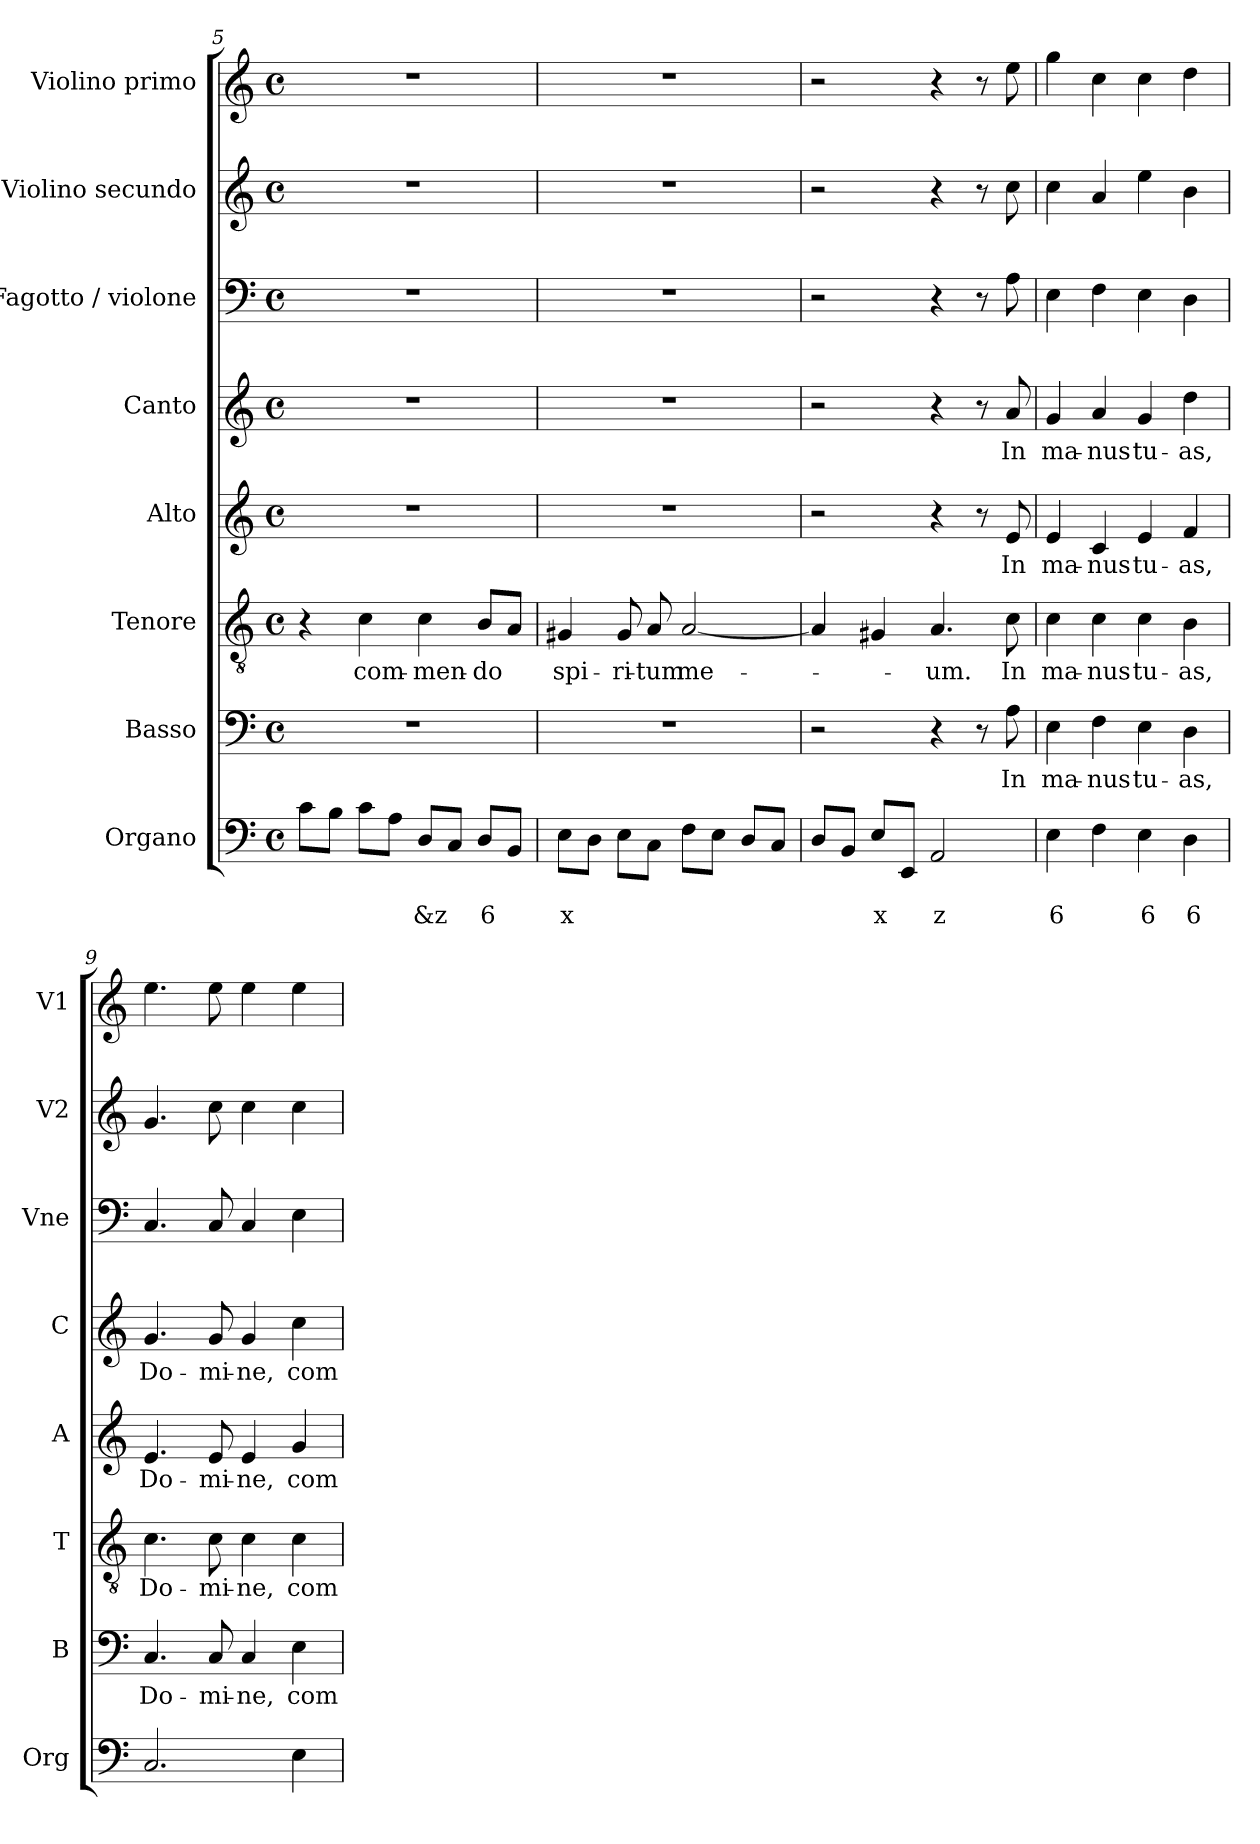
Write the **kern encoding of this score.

**kern	**text	**text	**kern	**text	**kern	**text	**kern	**text	**kern	**text	**kern	**kern	**kern
*part8	*part8	*part8	*part7	*part7	*part6	*part6	*part5	*part5	*part4	*part4	*part3	*part2	*part1
*staff8	*staff8	*staff8	*staff7	*staff7	*staff6	*staff6	*staff5	*staff5	*staff4	*staff4	*staff3	*staff2	*staff1
*I"Organo	*	*	*I"Basso	*	*I"Tenore	*	*I"Alto	*	*I"Canto	*	*I"Fagotto / violone	*I"Violino secundo	*I"Violino primo
*I'Org	*	*	*I'B	*	*I'T	*	*I'A	*	*I'C	*	*I'Vne	*I'V2	*I'V1
*clefF4	*	*	*clefF4	*	*clefGv2	*	*clefG2	*	*clefG2	*	*clefF4	*clefG2	*clefG2
*k[]	*	*	*k[]	*	*k[]	*	*k[]	*	*k[]	*	*k[]	*k[]	*k[]
*C:	*	*	*C:	*	*C:	*	*C:	*	*C:	*	*C:	*C:	*C:
*M4/4	*	*	*M4/4	*	*M4/4	*	*M4/4	*	*M4/4	*	*M4/4	*M4/4	*M4/4
*met(c)	*	*	*met(c)	*	*met(c)	*	*met(c)	*	*met(c)	*	*met(c)	*met(c)	*met(c)
=5	=5	=5	=5	=5	=5	=5	=5	=5	=5	=5	=5	=5	=5
8c\L	.	.	1r	.	4r	.	1r	.	1r	.	1r	1r	1r
8B\J	.	.	.	.	.	.	.	.	.	.	.	.	.
!	!	!	!	!	!	!LO:LY:b	!	!	!	!	!	!	!
8c\L	.	.	.	.	4c\	com-	.	.	.	.	.	.	.
8A\J	.	.	.	.	.	.	.	.	.	.	.	.	.
!	!	!LO:LY:b	!	!	!	!LO:LY:b	!	!	!	!	!	!	!
8D/L	.	&z	.	.	4c\	-men-	.	.	.	.	.	.	.
8C/J	.	.	.	.	.	.	.	.	.	.	.	.	.
!	!	!LO:LY:b	!	!	!	!LO:LY:b	!	!	!	!	!	!	!
8D/L	.	6	.	.	8B/L	-do	.	.	.	.	.	.	.
8BB/J	.	.	.	.	8A/J	.	.	.	.	.	.	.	.
=6	=6	=6	=6	=6	=6	=6	=6	=6	=6	=6	=6	=6	=6
!	!	!LO:LY:b	!	!	!	!LO:LY:b	!	!	!	!	!	!	!
8E\L	.	x	1r	.	4G#X/	spi-	1r	.	1r	.	1r	1r	1r
8D\J	.	.	.	.	.	.	.	.	.	.	.	.	.
!	!	!	!	!	!	!LO:LY:b	!	!	!	!	!	!	!
8E\L	.	.	.	.	8G#/	-ri-	.	.	.	.	.	.	.
!	!	!	!	!	!	!LO:LY:b	!	!	!	!	!	!	!
8C\J	.	.	.	.	8A/	-tum	.	.	.	.	.	.	.
!	!	!	!	!	!	!LO:LY:b	!	!	!	!	!	!	!
8F\L	.	.	.	.	[2A/	me-	.	.	.	.	.	.	.
8E\J	.	.	.	.	.	.	.	.	.	.	.	.	.
8D/L	.	.	.	.	.	.	.	.	.	.	.	.	.
8C/J	.	.	.	.	.	.	.	.	.	.	.	.	.
!!LO:PB:g=z
=7	=7	=7	=7	=7	=7	=7	=7	=7	=7	=7	=7	=7	=7
8D/L	.	.	2r	.	4A/]	.	2r	.	2r	.	2r	2r	2r
8BB/J	.	.	.	.	.	.	.	.	.	.	.	.	.
!	!	!LO:LY:b	!	!	!	!	!	!	!	!	!	!	!
8E/L	.	x	.	.	4G#X/	.	.	.	.	.	.	.	.
8EE/J	.	.	.	.	.	.	.	.	.	.	.	.	.
!	!	!LO:LY:b	!	!	!	!LO:LY:b	!	!	!	!	!	!	!
2AA/	.	z	4r	.	4.A/	-um.	4r	.	4r	.	4r	4r	4r
.	.	.	8r	.	.	.	8r	.	8r	.	8r	8r	8r
!	!	!	!	!LO:LY:b	!	!LO:LY:b	!	!LO:LY:b	!	!LO:LY:b	!	!	!
.	.	.	8A\	In	8c\	In	8e/	In	8a/	In	8A\	8cc\	8ee\
=8	=8	=8	=8	=8	=8	=8	=8	=8	=8	=8	=8	=8	=8
!	!	!LO:LY:b	!	!LO:LY:b	!	!LO:LY:b	!	!LO:LY:b	!	!LO:LY:b	!	!	!
4E\	.	6	4E\	ma-	4c\	ma-	4e/	ma-	4g/	ma-	4E\	4cc\	4gg\
!	!	!	!	!LO:LY:b	!	!LO:LY:b	!	!LO:LY:b	!	!LO:LY:b	!	!	!
4F\	.	.	4F\	-nus	4c\	-nus	4c/	-nus	4a/	-nus	4F\	4a/	4cc\
!	!	!LO:LY:b	!	!LO:LY:b	!	!LO:LY:b	!	!LO:LY:b	!	!LO:LY:b	!	!	!
4E\	.	6	4E\	tu-	4c\	tu-	4e/	tu-	4g/	tu-	4E\	4ee\	4cc\
!	!	!LO:LY:b	!	!LO:LY:b	!	!LO:LY:b	!	!LO:LY:b	!	!LO:LY:b	!	!	!
4D\	.	6	4D\	-as,	4B\	-as,	4f/	-as,	4dd\	-as,	4D\	4b\	4dd\
=9	=9	=9	=9	=9	=9	=9	=9	=9	=9	=9	=9	=9	=9
!	!	!	!	!LO:LY:b	!	!LO:LY:b	!	!LO:LY:b	!	!LO:LY:b	!	!	!
2.C/	.	.	4.C/	Do-	4.c\	Do-	4.e/	Do-	4.g/	Do-	4.C/	4.g/	4.ee\
!	!	!	!	!LO:LY:b	!	!LO:LY:b	!	!LO:LY:b	!	!LO:LY:b	!	!	!
.	.	.	8C/	-mi-	8c\	-mi-	8e/	-mi-	8g/	-mi-	8C/	8cc\	8ee\
!	!	!	!	!LO:LY:b	!	!LO:LY:b	!	!LO:LY:b	!	!LO:LY:b	!	!	!
.	.	.	4C/	-ne,	4c\	-ne,	4e/	-ne,	4g/	-ne,	4C/	4cc\	4ee\
!	!	!	!	!LO:LY:b	!	!LO:LY:b	!	!LO:LY:b	!	!LO:LY:b	!	!	!
4E\	.	.	4E\	com-	4c\	com-	4g/	com-	4cc\	com-	4E\	4cc\	4ee\
=	=	=	=	=	=	=	=	=	=	=	=	=	=
*-	*-	*-	*-	*-	*-	*-	*-	*-	*-	*-	*-	*-	*-
